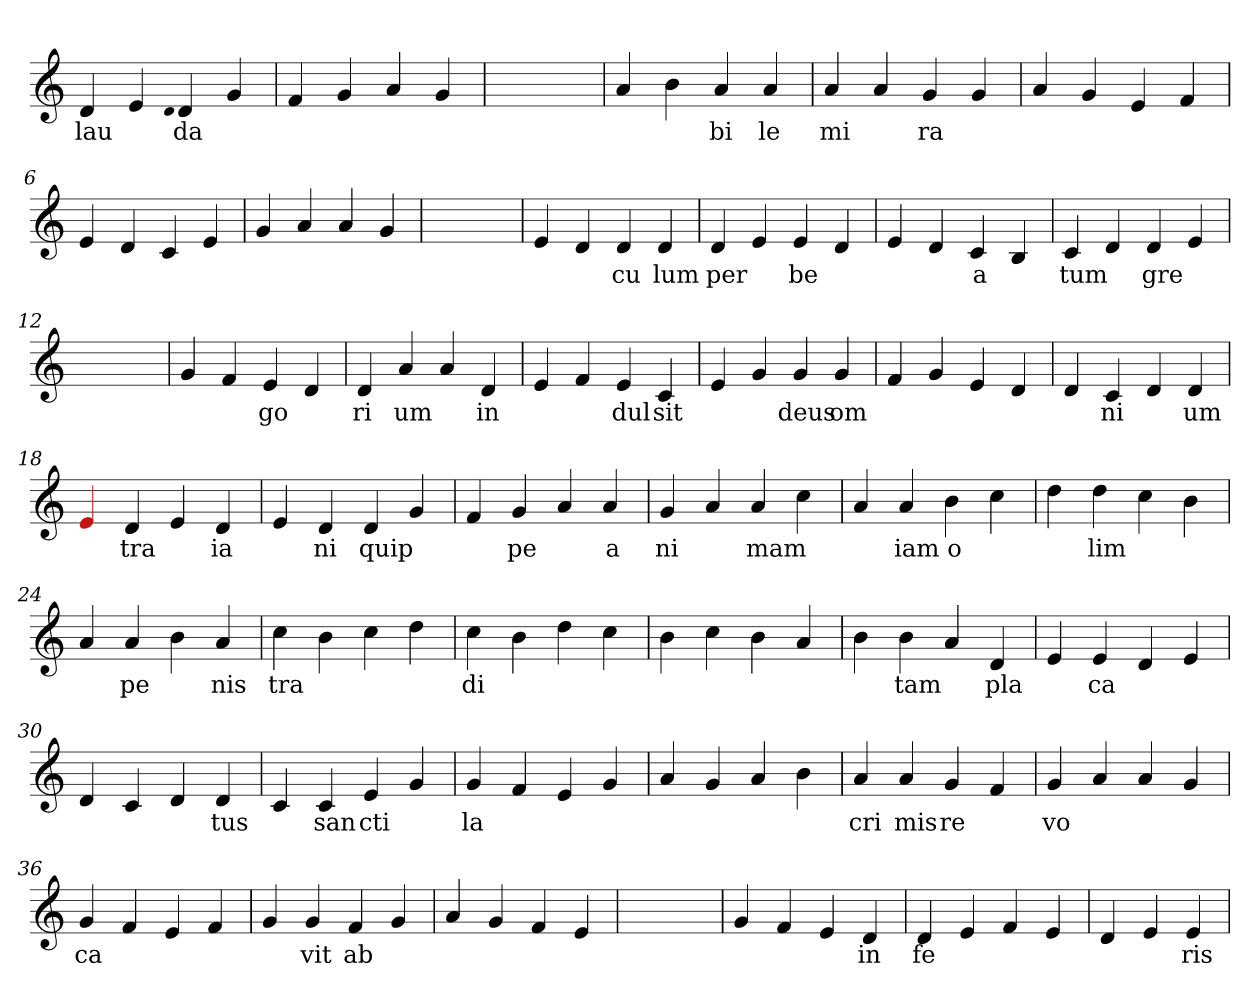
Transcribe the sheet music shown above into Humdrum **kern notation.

**kern	**text
*part1	*part1
*staff1	*staff1
*clefG2	*
=1	=1
4d	lau
4e	.
qqd	.
4d	da
4g	.
=2	=2
4f	.
4g	.
4a	.
4g	.
=3	=3
1ryy	.
=3	=3
4a	.
4b	.
4a	bi
4a	le
=4	=4
4a	mi
4a	.
4g	ra
4g	.
=5	=5
4a	.
4g	.
4e	.
4f	.
=6	=6
4e	.
4d	.
4c	.
4e	.
=7	=7
4g	.
4a	.
4a	.
4g	.
=8	=8
1ryy	.
=8	=8
4e	.
4d	.
4d	cu
4d	lum
=9	=9
4d	per
4e	.
4e	be
4d	.
=10	=10
4e	.
4d	.
4c	a
4B	.
=11	=11
4c	tum
4d	.
4d	gre
4e	.
=12	=12
1ryy	.
=12	=12
4g	.
4f	.
4e	go
4d	.
=13	=13
4d	ri
4a	um
4a	.
4d	in
=14	=14
4e	.
4f	.
4e	dul
4c	sit
=15	=15
4e	.
4g	.
4g	deus
4g	om
=16	=16
4f	.
4g	.
4e	.
4d	.
=17	=17
4d	.
4c	ni
4d	.
4d	um
=18	=18
4Re	.
4d	tra
4e	.
4d	ia
=19	=19
4e	.
4d	ni
4d	quip
4g	.
=20	=20
4f	.
4g	pe
4a	.
4a	a
=21	=21
4g	ni
4a	.
4a	mam
4cc	.
=22	=22
4a	.
4a	iam
4b	o
4cc	.
=23	=23
4dd	.
4dd	lim
4cc	.
4b	.
=24	=24
4a	.
4a	pe
4b	.
4a	nis
=25	=25
4cc	tra
4b	.
4cc	.
4dd	.
=26	=26
4cc	di
4b	.
4dd	.
4cc	.
=27	=27
4b	.
4cc	.
4b	.
4a	.
=28	=28
4b	.
4b	tam
4a	.
4d	pla
=29	=29
4e	.
4e	ca
4d	.
4e	.
=30	=30
4d	.
4c	.
4d	.
4d	tus
=31	=31
4c	.
4c	san
4e	cti
4g	.
=32	=32
4g	la
4f	.
4e	.
4g	.
=33	=33
4a	.
4g	.
4a	.
4b	.
=34	=34
4a	cri
4a	mis
4g	re
4f	.
=35	=35
4g	vo
4a	.
4a	.
4g	.
=36	=36
4g	ca
4f	.
4e	.
4f	.
=37	=37
4g	.
4g	vit
4f	ab
4g	.
=38	=38
4a	.
4g	.
4f	.
4e	.
=39	=39
1ryy	.
=39	=39
4g	.
4f	.
4e	.
4d	in
=40	=40
4d	fe
4e	.
4f	.
4e	.
=41	=41
4d	.
4e	.
4e	ris
=	=
*-	*-
